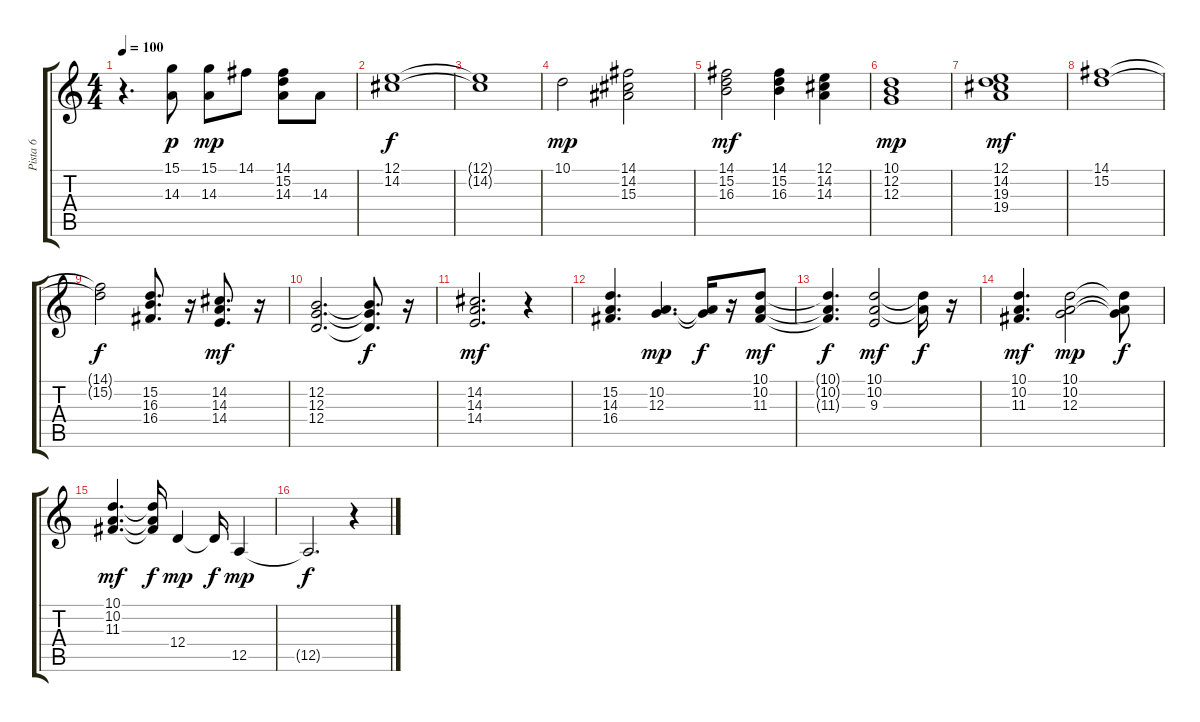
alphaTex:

\track ("Pista 6" "Pista 6") {instrument rockorgan}
\staff {score tabs}
\tuning (E4 B3 G3 D3 A2 E2) {hide}
\ts (4 4)
\tempo 100
\clef g2
\ks c
r.4{d dy f} (15.1 14.3).8{dy p} (15.1 14.3).8{dy mp} 14.1.8 (14.1 15.2 14.3).8 14.3.8 |
(12.1 14.2).1{dy f} |
(12.1{t} 14.2{t}).1 |
10.1.2{dy mp} (14.1 14.2 15.3).2 |
(14.1 15.2 16.3).2{dy mf} (14.1 15.2 16.3).4 (12.1 14.2 14.3).4 |
(10.1 12.2 12.3).1{dy mp} |
(12.1 14.2 19.3 19.4).1{dy mf} |
(14.1 15.2).1{volume 11} |
(14.1{t} 15.2{t}).2{dy f} (15.2 16.3 16.4).8{d} r.16 (14.2 14.3 14.4).8{d dy mf} r.16 |
(12.2 12.3 12.4).2{d} (12.2{t} 12.3{t} 12.4{t}).8{d dy f} r.16 |
(14.2 14.3 14.4).2{d dy mf} r.4 |
(15.2 14.3 16.4).4{d} (10.2 12.3).4{d dy mp} (10.2{t} 12.3{t}).16{dy f} r.16 (10.1 10.2 11.3).8{dy mf} |
(10.1{t} 10.2{t} 11.3{t}).4{d dy f} (10.1 10.2 9.3).2{dy mf} (10.1{t} 10.2{t}).16{dy f} r.16 |
(10.1 10.2 11.3).4{d dy mf} (10.1 10.2 12.3).2{dy mp} (10.1{t} 10.2{t} 12.3{t}).8{dy f} |
(10.1 10.2 11.3).4{d dy mf} (10.1{t} 10.2{t} 11.3{t}).16{dy f} 12.4.4{dy mp} 12.4{t}.16{dy f} 12.5.4{dy mp} |
12.5{t}.2{d dy f} r.4
